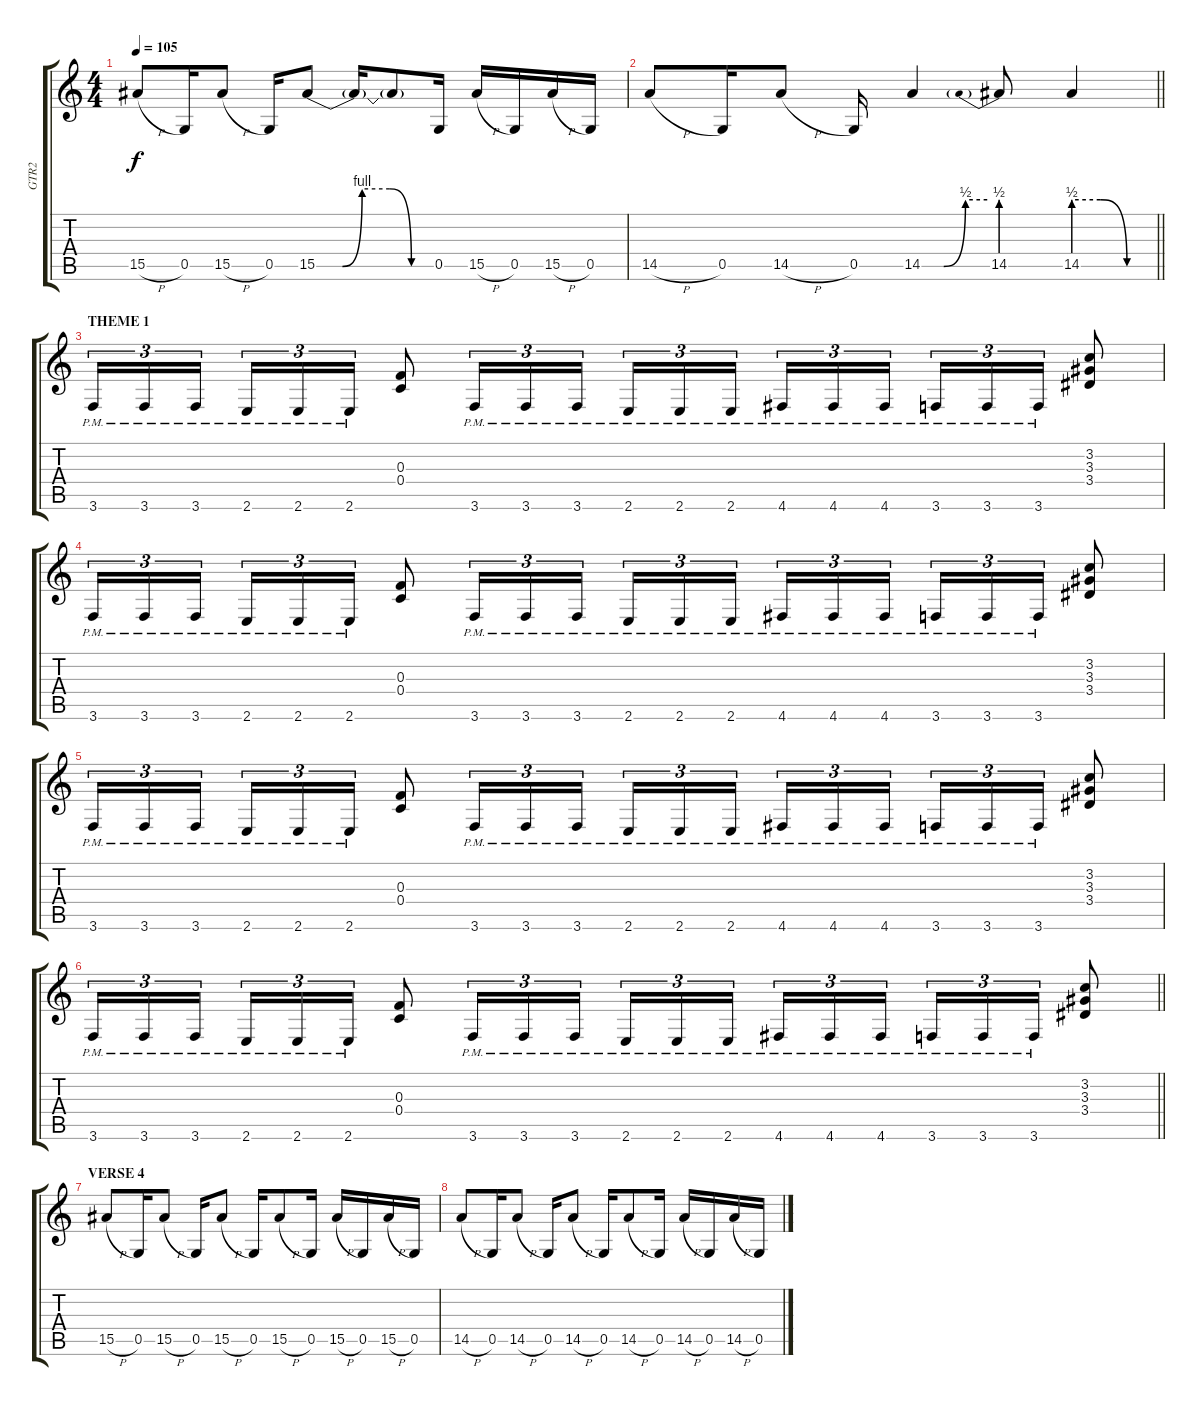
\track ("GTR2" "GTR2") {instrument overdrivenguitar}
\staff {score tabs}
\tuning (D4 A3 F3 C3 G2 D2) {hide}
\ts (4 4)
\tempo 105
\clef g2
\ks c
15.5{h}.8{dy f} 0.5.16 15.5{h}.8 0.5.16 15.5{be (custom 0 0 13 0 23 4 37 4 48 0 60 0)}.8 15.5{t}.16 15.5{t}.8 0.5.16 15.5{h}.16 0.5.16 15.5{h}.16 0.5.16 |
\barLineRight lightlight
14.5{h}.8 0.5.16 14.5{h}.8 0.5.16 14.5{be (custom 0 0 20 0 40 2 60 2)}.4 14.5{be (prebend 0 2 60 2)}.8 14.5{be (custom 0 2 20 2 40 0 60 0)}.4 |
\section ("" "THEME 1")
3.6{pm}.16{tu (3 2)} 3.6{pm}.16{tu (3 2)} 3.6{pm}.16{tu (3 2) beam splitsecondary} 2.6{pm}.16{tu (3 2)} 2.6{pm}.16{tu (3 2)} 2.6{pm}.16{tu (3 2)} (0.3 0.4).8 3.6{pm}.16{tu (3 2)} 3.6{pm}.16{tu (3 2)} 3.6{pm}.16{tu (3 2)} 2.6{pm}.16{tu (3 2)} 2.6{pm}.16{tu (3 2)} 2.6{pm}.16{tu (3 2) beam splitsecondary} 4.6{pm}.16{tu (3 2)} 4.6{pm}.16{tu (3 2)} 4.6{pm}.16{tu (3 2)} 3.6{pm}.16{tu (3 2)} 3.6{pm}.16{tu (3 2)} 3.6{pm}.16{tu (3 2)} (3.2 3.3 3.4).8 |
3.6{pm}.16{tu (3 2)} 3.6{pm}.16{tu (3 2)} 3.6{pm}.16{tu (3 2) beam splitsecondary} 2.6{pm}.16{tu (3 2)} 2.6{pm}.16{tu (3 2)} 2.6{pm}.16{tu (3 2)} (0.3 0.4).8 3.6{pm}.16{tu (3 2)} 3.6{pm}.16{tu (3 2)} 3.6{pm}.16{tu (3 2)} 2.6{pm}.16{tu (3 2)} 2.6{pm}.16{tu (3 2)} 2.6{pm}.16{tu (3 2) beam splitsecondary} 4.6{pm}.16{tu (3 2)} 4.6{pm}.16{tu (3 2)} 4.6{pm}.16{tu (3 2)} 3.6{pm}.16{tu (3 2)} 3.6{pm}.16{tu (3 2)} 3.6{pm}.16{tu (3 2)} (3.2 3.3 3.4).8 |
3.6{pm}.16{tu (3 2)} 3.6{pm}.16{tu (3 2)} 3.6{pm}.16{tu (3 2) beam splitsecondary} 2.6{pm}.16{tu (3 2)} 2.6{pm}.16{tu (3 2)} 2.6{pm}.16{tu (3 2)} (0.3 0.4).8 3.6{pm}.16{tu (3 2)} 3.6{pm}.16{tu (3 2)} 3.6{pm}.16{tu (3 2)} 2.6{pm}.16{tu (3 2)} 2.6{pm}.16{tu (3 2)} 2.6{pm}.16{tu (3 2) beam splitsecondary} 4.6{pm}.16{tu (3 2)} 4.6{pm}.16{tu (3 2)} 4.6{pm}.16{tu (3 2)} 3.6{pm}.16{tu (3 2)} 3.6{pm}.16{tu (3 2)} 3.6{pm}.16{tu (3 2)} (3.2 3.3 3.4).8 |
\barLineRight lightlight
3.6{pm}.16{tu (3 2)} 3.6{pm}.16{tu (3 2)} 3.6{pm}.16{tu (3 2) beam splitsecondary} 2.6{pm}.16{tu (3 2)} 2.6{pm}.16{tu (3 2)} 2.6{pm}.16{tu (3 2)} (0.3 0.4).8 3.6{pm}.16{tu (3 2)} 3.6{pm}.16{tu (3 2)} 3.6{pm}.16{tu (3 2)} 2.6{pm}.16{tu (3 2)} 2.6{pm}.16{tu (3 2)} 2.6{pm}.16{tu (3 2) beam splitsecondary} 4.6{pm}.16{tu (3 2)} 4.6{pm}.16{tu (3 2)} 4.6{pm}.16{tu (3 2)} 3.6{pm}.16{tu (3 2)} 3.6{pm}.16{tu (3 2)} 3.6{pm}.16{tu (3 2)} (3.2 3.3 3.4).8 |
\section ("" "VERSE 4")
15.5{h}.8 0.5.16 15.5{h}.8 0.5.16 15.5{h}.8 0.5.16 15.5{h}.8 0.5.16 15.5{h}.16 0.5.16 15.5{h}.16 0.5.16 |
14.5{h}.8 0.5.16 14.5{h}.8 0.5.16 14.5{h}.8 0.5.16 14.5{h}.8 0.5.16 14.5{h}.16 0.5.16 14.5{h}.16 0.5.16
